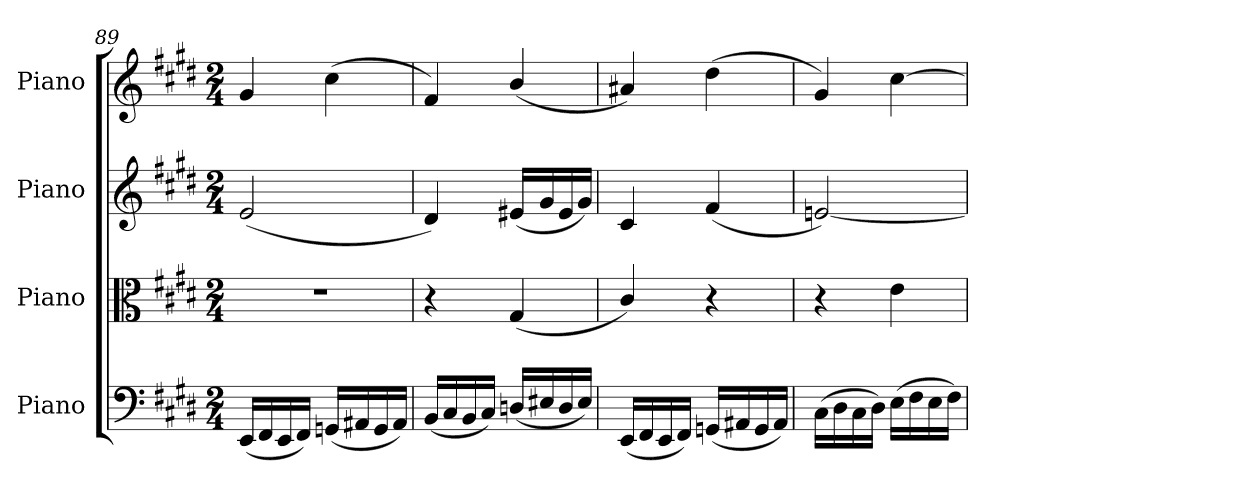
**kern	**kern	**kern	**kern
*part4	*part3	*part2	*part1
*staff4	*staff3	*staff2	*staff1
*I"Piano	*I"Piano	*I"Piano	*I"Piano
*I'Pno	*I'Pno	*I'Pno	*I'Pno
*clefF4	*clefC3	*clefG2	*clefG2
*k[f#c#g#d#]	*k[f#c#g#d#]	*k[f#c#g#d#]	*k[f#c#g#d#]
*M2/4	*M2/4	*M2/4	*M2/4
=89	=89	=89	=89
(16EE/LL	2r	(2e/	4g#/
16FF#/	.	.	.
16EE/	.	.	.
16FF#/JJ)	.	.	.
(16GGn/LL	.	.	(4cc#\
16AA#X/	.	.	.
16GG/	.	.	.
16AA#/JJ)	.	.	.
=90	=90	=90	=90
(16BB/LL	4r	4d#/)	4f#/)
16C#/	.	.	.
16BB/	.	.	.
16C#/JJ)	.	.	.
(16Dn/LL	(4G#/	(16e#X/LL	(4b/
16E#X/	.	16g#/	.
16D/	.	16e#/	.
16E#/JJ)	.	16g#/JJ)	.
=91	=91	=91	=91
(16EE/LL	4c#/)	4c#/	4a#X/)
16FF#/	.	.	.
16EE/	.	.	.
16FF#/JJ)	.	.	.
(16GGn/LL	4r	(4f#/	(4dd#\
16AA#X/	.	.	.
16GG/	.	.	.
16AA#/JJ)	.	.	.
!!LO:LB:g=z
=92	=92	=92	=92
(16C#\LL	4r	[2en/)	4g#/)
16D#\	.	.	.
16C#\	.	.	.
16D#\JJ)	.	.	.
(16E\LL	4e\	.	[4cc#\
16F#\	.	.	.
16E\	.	.	.
16F#\JJ)	.	.	.
=	=	=	=
*-	*-	*-	*-
